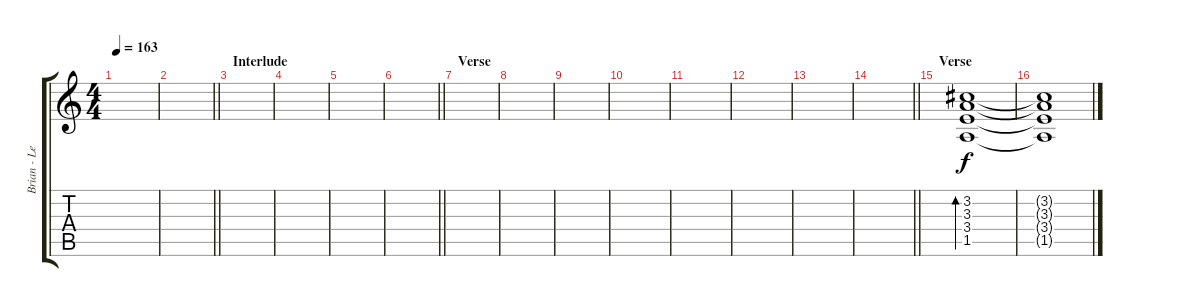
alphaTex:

\track ("Brian - Lead Gtr (1/2 Step Down Drop C#)" "Brian - Le") {instrument electricguitarjazz}
\staff {score tabs}
\tuning (Eb4 Bb3 Gb3 Db3 Ab2 Db2) {hide}
\ts (4 4)
\tempo 163
\clef g2
\ks c
|
\barLineRight lightlight
|
\section ("" "Interlude")
|
|
|
\barLineRight lightlight
|
\section ("" "Verse")
|
|
|
|
|
|
|
\barLineRight lightlight
|
\section ("" "Verse")
(3.2 3.3 3.4 1.5).1{bd 240} |
(3.2{t} 3.3{t} 3.4{t} 1.5{t}).1
